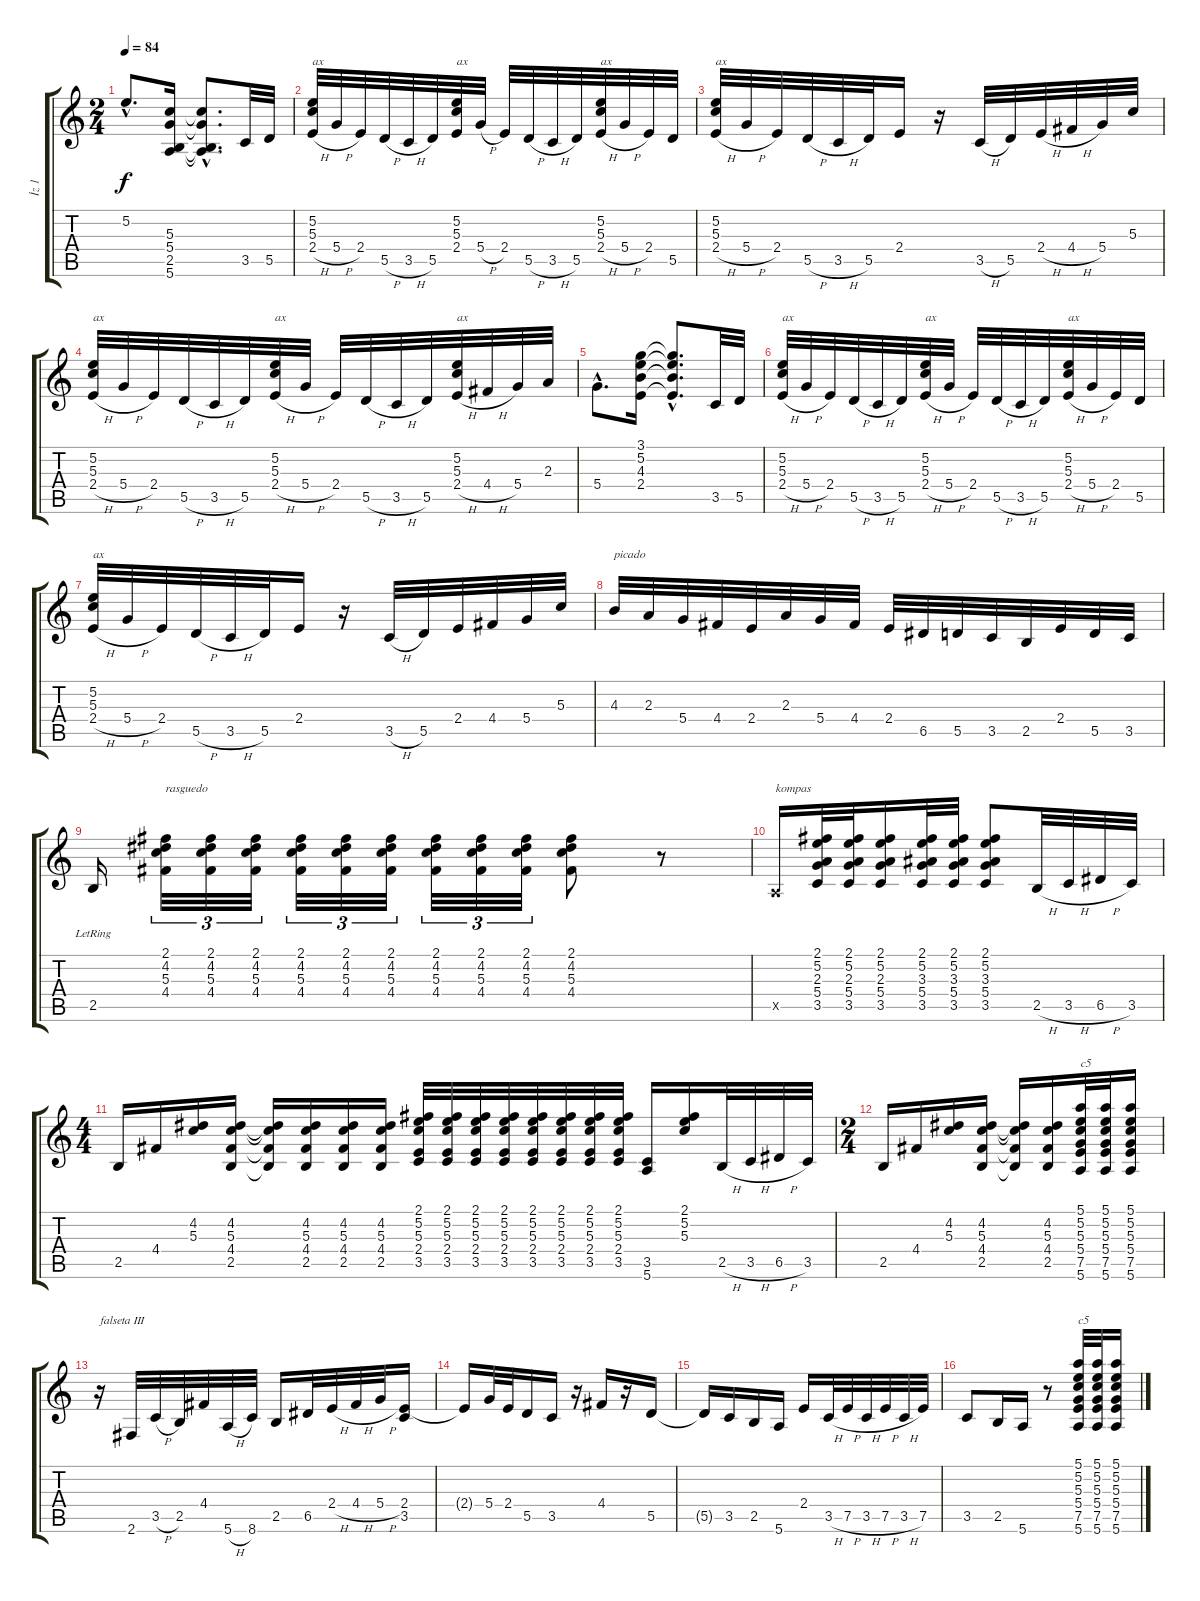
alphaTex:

\track ("İz 1" "İz 1") {instrument acousticguitarnylon}
\staff {score tabs}
\tuning (E4 B3 G3 D3 A2 E2) {hide}
\ts (2 4)
\tempo 84
\clef g2
\ks c
5.2{hac}.8{d dy f} (5.3 5.4 2.5 5.6).16 (5.3{hac t} 5.4{hac t} 2.5{hac t} 5.6{hac t}).8{d} 3.5.32 5.5.32 |
(5.2 5.3 2.4{h}).32{txt "ax"} 5.4{h}.32 2.4.32 5.5{h}.32 3.5{h}.32 5.5.32 (5.2 5.3 2.4).32{txt "ax"} 5.4{h}.32 2.4.32 5.5{h}.32 3.5{h}.32 5.5.32 (5.2 5.3 2.4{h}).32{txt "ax"} 5.4{h}.32 2.4.32 5.5.32 |
(5.2 5.3 2.4{h}).32{txt "ax"} 5.4{h}.32 2.4.32 5.5{h}.32 3.5{h}.32 5.5.32 2.4.16 r.16 3.5{h}.32 5.5.32 2.4{h}.32 4.4{h}.32 5.4.32 5.3.32 |
(5.2 5.3 2.4{h}).32{txt "ax"} 5.4{h}.32 2.4.32 5.5{h}.32 3.5{h}.32 5.5.32 (5.2 5.3 2.4{h}).32{txt "ax"} 5.4{h}.32 2.4.32 5.5{h}.32 3.5{h}.32 5.5.32 (5.2 5.3 2.4{h}).32{txt "ax"} 4.4{h}.32 5.4.32 2.3.32 |
5.4{hac}.8{d} (3.1 5.2 4.3 2.4).16 (3.1{hac t} 5.2{hac t} 4.3{hac t} 2.4{hac t}).8{d} 3.5.32 5.5.32 |
(5.2 5.3 2.4{h}).32{txt "ax"} 5.4{h}.32 2.4.32 5.5{h}.32 3.5{h}.32 5.5.32 (5.2 5.3 2.4{h}).32{txt "ax"} 5.4{h}.32 2.4.32 5.5{h}.32 3.5{h}.32 5.5.32 (5.2 5.3 2.4{h}).32{txt "ax"} 5.4{h}.32 2.4.32 5.5.32 |
(5.2 5.3 2.4{h}).32{txt "ax"} 5.4{h}.32 2.4.32 5.5{h}.32 3.5{h}.32 5.5.32 2.4.16 r.16 3.5{h}.32 5.5.32 2.4.32 4.4.32 5.4.32 5.3.32 |
4.3.32{txt "picado"} 2.3.32 5.4.32 4.4.32 2.4.32 2.3.32 5.4.32 4.4.32 2.4.32 6.5.32 5.5.32 3.5.32 2.5.32 2.4.32 5.5.32 3.5.32 |
2.5{lr}.16 (2.1 4.2 5.3 4.4).32{tu (3 2) txt "rasguedo"} (2.1 4.2 5.3 4.4).32{tu (3 2)} (2.1 4.2 5.3 4.4).32{tu (3 2)} (2.1 4.2 5.3 4.4).32{tu (3 2)} (2.1 4.2 5.3 4.4).32{tu (3 2)} (2.1 4.2 5.3 4.4).32{tu (3 2)} (2.1 4.2 5.3 4.4).32{tu (3 2)} (2.1 4.2 5.3 4.4).32{tu (3 2)} (2.1 4.2 5.3 4.4).32{tu (3 2)} (2.1 4.2 5.3 4.4).8 r.8 |
0.5{x}.16{txt "kompas"} (2.1 5.2 2.3 5.4 3.5).32 (2.1 5.2 2.3 5.4 3.5).32 (2.1 5.2 2.3 5.4 3.5).16 (2.1 5.2 3.3 5.4 3.5).32 (2.1 5.2 3.3 5.4 3.5).32 (2.1 5.2 3.3 5.4 3.5).8 2.5{h}.32 3.5{h}.32 6.5{h}.32 3.5.32 |
\ts (4 4)
2.5.16 4.4.16 (4.2 5.3).16 (4.2 5.3 4.4 2.5).16 (4.2{t} 5.3{t} 4.4{t} 2.5{t}).16 (4.2 5.3 4.4 2.5).16 (4.2 5.3 4.4 2.5).16 (4.2 5.3 4.4 2.5).16 (2.1 5.2 5.3 2.4 3.5).32 (2.1 5.2 5.3 2.4 3.5).32 (2.1 5.2 5.3 2.4 3.5).32 (2.1 5.2 5.3 2.4 3.5).32 (2.1 5.2 5.3 2.4 3.5).32 (2.1 5.2 5.3 2.4 3.5).32 (2.1 5.2 5.3 2.4 3.5).32 (2.1 5.2 5.3 2.4 3.5).32 (3.5 5.6).16 (2.1 5.2 5.3).16 2.5{h}.32 3.5{h}.32 6.5{h}.32 3.5.32 |
\ts (2 4)
2.5.16 4.4.16 (4.2 5.3).16 (4.2 5.3 4.4 2.5).16 (4.2{t} 5.3{t} 4.4{t} 2.5{t}).16 (4.2 5.3 4.4 2.5).16 (5.1 5.2 5.3 5.4 7.5 5.6).32{txt "c5"} (5.1 5.2 5.3 5.4 7.5 5.6).32 (5.1 5.2 5.3 5.4 7.5 5.6).16 |
r.16{txt "falseta III"} 2.6.32 3.5{h}.32 2.5.32 4.4.32 5.6{h}.32 8.6.32 2.5.16 6.5.32 2.4{h}.32 4.4{h}.32 5.4{h}.32 (2.4 3.5).16 |
2.4{t}.16 5.4.32 2.4.32 5.5.16 3.5.16 r.16 4.4.16 r.16 5.5.16 |
5.5{t}.16 3.5.16 2.5.16 5.6.16 2.4.16 3.5{h}.32 7.5{h}.32 3.5{h}.32 7.5{h}.32 3.5{h}.32 7.5.32 |
3.5.8 2.5.16 5.6.16 r.8 (5.1 5.2 5.3 5.4 7.5 5.6).32{txt "c5"} (5.1 5.2 5.3 5.4 7.5 5.6).32 (5.1 5.2 5.3 5.4 7.5 5.6).16
